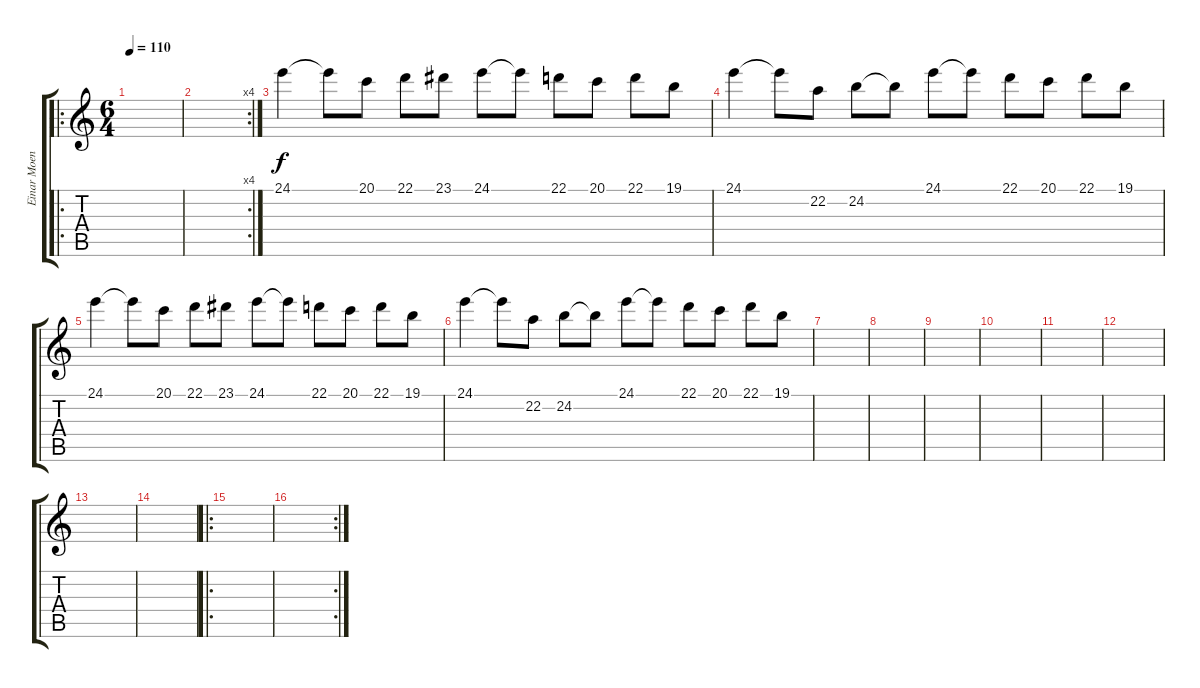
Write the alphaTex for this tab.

\track ("Einar Moen " "Einar Moen") {instrument pad1newage}
\staff {score tabs}
\tuning (E4 B3 G3 D3 A2 E2) {hide}
\ro
\ts (6 4)
\tempo 110
\clef g2
\ks c
|
\rc 4
|
24.1.4 24.1{t}.8 20.1.8 22.1.8 23.1.8 24.1.8 24.1{t}.8 22.1.8 20.1.8 22.1.8 19.1.8 |
24.1.4 24.1{t}.8 22.2.8 24.2.8 24.2{t}.8 24.1.8 24.1{t}.8 22.1.8 20.1.8 22.1.8 19.1.8 |
24.1.4 24.1{t}.8 20.1.8 22.1.8 23.1.8 24.1.8 24.1{t}.8 22.1.8 20.1.8 22.1.8 19.1.8 |
24.1.4 24.1{t}.8 22.2.8 24.2.8 24.2{t}.8 24.1.8 24.1{t}.8 22.1.8 20.1.8 22.1.8 19.1.8 |
|
|
|
|
|
|
|
|
\ro
|
\rc 2
